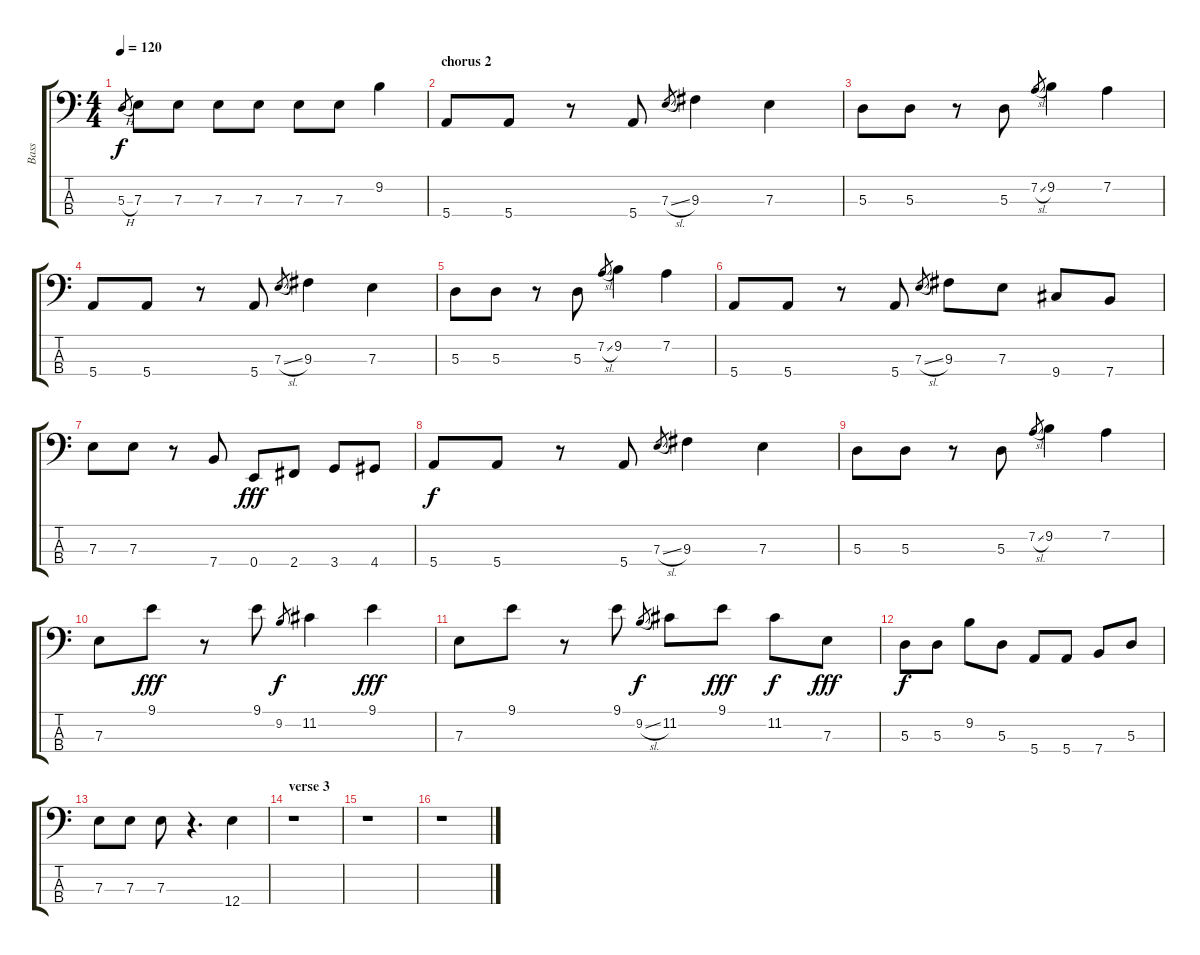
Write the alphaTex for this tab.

\track ("Bass" "Bass") {instrument electricbasspick}
\staff {score tabs}
\tuning (G2 D2 A1 E1) {hide}
\ts (4 4)
\tempo 120
\clef f4
\ks c
5.3{h}.8{gr dy f} 7.3.8 7.3.8 7.3.8 7.3.8 7.3.8 7.3.8 9.2.4 |
\section ("" "chorus 2")
5.4.8 5.4.8 r.8 5.4.8 7.3{sl}.8{gr} 9.3.4 7.3.4 |
5.3.8 5.3.8 r.8 5.3.8 7.2{sl}.8{gr} 9.2.4 7.2.4 |
5.4.8 5.4.8 r.8 5.4.8 7.3{sl}.8{gr} 9.3.4 7.3.4 |
5.3.8 5.3.8 r.8 5.3.8 7.2{sl}.8{gr} 9.2.4 7.2.4 |
5.4.8 5.4.8 r.8 5.4.8 7.3{sl}.8{gr} 9.3.8 7.3.8 9.4.8 7.4.8 |
7.3.8 7.3.8 r.8 7.4.8 0.4.8{dy fff} 2.4.8 3.4.8 4.4.8 |
5.4.8{dy f} 5.4.8 r.8 5.4.8 7.3{sl}.8{gr} 9.3.4 7.3.4 |
5.3.8 5.3.8 r.8 5.3.8 7.2{sl}.8{gr} 9.2.4 7.2.4 |
7.3.8 9.1.8{dy fff} r.8 9.1.8 9.2.8{gr dy f} 11.2.4 9.1.4{dy fff} |
7.3.8 9.1.8 r.8 9.1.8 9.2{sl}.8{gr dy f} 11.2.8 9.1.8{dy fff} 11.2.8{dy f} 7.3.8{dy fff} |
5.3.8{dy f} 5.3.8 9.2.8 5.3.8 5.4.8 5.4.8 7.4.8 5.3.8 |
7.3.8 7.3.8 7.3.8 r.4{d} 12.4.4 |
\section ("" "verse 3")
r.1 |
r.1 |
r.1
